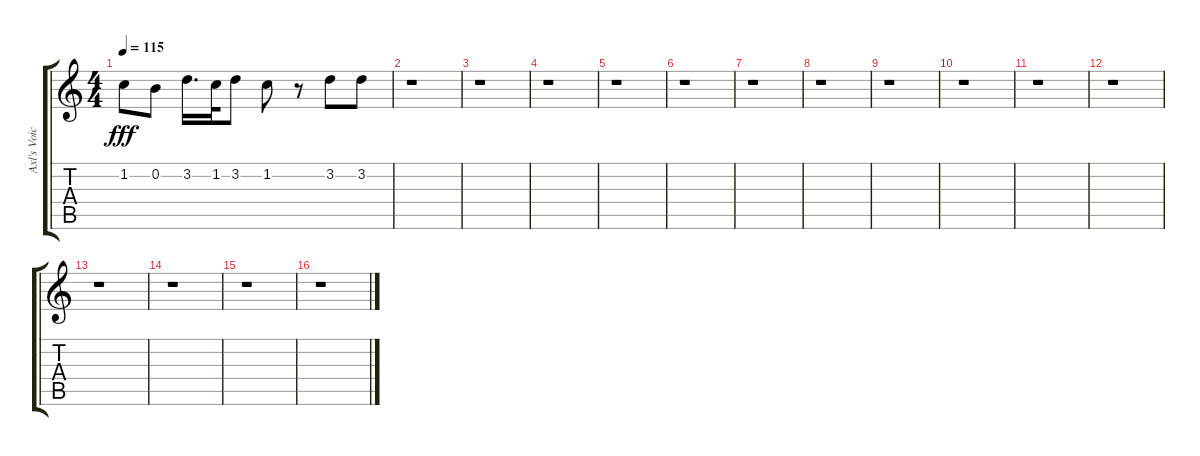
\track ("Axl's Voice" "Axl's Voic") {instrument acousticguitarnylon}
\staff {score tabs}
\tuning (E4 B3 G3 D3 A2 E2) {hide}
\ts (4 4)
\tempo 115
\clef g2
\ks c
1.2.8{dy fff} 0.2.8 3.2.16{d} 1.2.32 3.2.8 1.2.8 r.8 3.2.8 3.2.8 |
r.1 |
r.1 |
r.1 |
r.1 |
r.1 |
r.1 |
r.1 |
r.1 |
r.1 |
r.1 |
r.1 |
r.1 |
r.1 |
r.1 |
r.1
